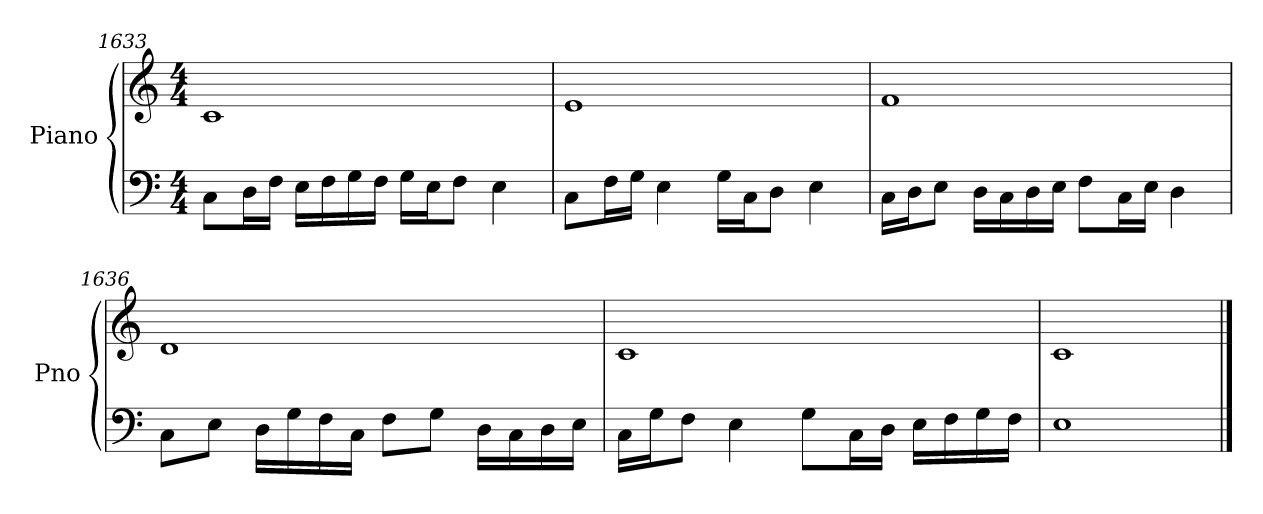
**kern	**kern
*part1	*part1
*staff2	*staff1
*I"Piano	*
*I'Pno	*
!!LO:LB:g=z
*clefF4	*clefG2
*k[]	*k[]
*M4/4	*M4/4
=1633	=1633
8C\L	1c
16D\L	.
16F\JJ	.
16E\LL	.
16F\	.
16G\	.
16F\JJ	.
16G\LL	.
16E\J	.
8F\J	.
4E\	.
=1634	=1634
8C\L	1e
16F\L	.
16G\JJ	.
4E\	.
16G\LL	.
16C\J	.
8D\J	.
4E\	.
=1635	=1635
16C\LL	1f
16D\J	.
8E\J	.
16D\LL	.
16C\	.
16D\	.
16E\JJ	.
8F\L	.
16C\L	.
16E\JJ	.
4D\	.
!!LO:LB:g=z
=1636	=1636
8C\L	1d
8E\J	.
16D\LL	.
16G\	.
16F\	.
16C\JJ	.
8F\L	.
8G\J	.
16D\LL	.
16C\	.
16D\	.
16E\JJ	.
=1637	=1637
16C\LL	1c
16G\J	.
8F\J	.
4E\	.
8G\L	.
16C\L	.
16D\JJ	.
16E\LL	.
16F\	.
16G\	.
16F\JJ	.
=1638	=1638
1E	1c
==	==
*-	*-
